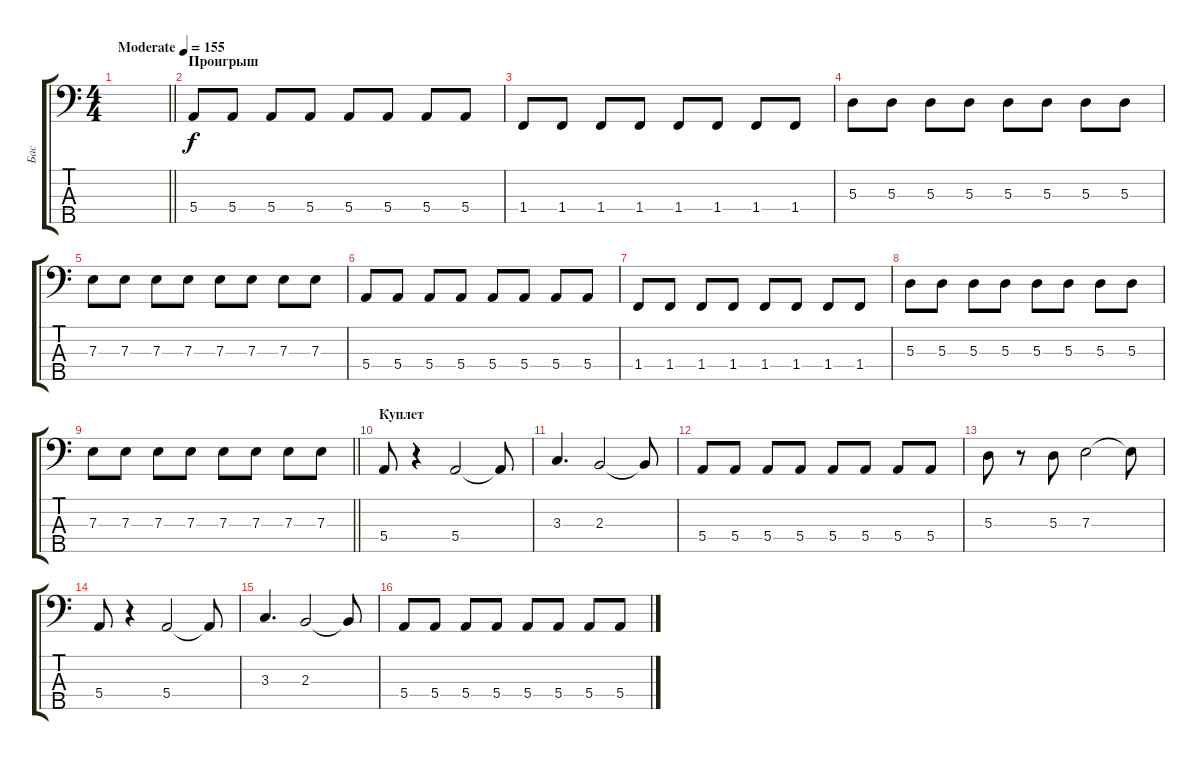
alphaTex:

\track ("Бас" "Бас") {instrument electricbassfinger}
\staff {score tabs}
\tuning (G2 D2 A1 E1 B0) {hide}
\ts (4 4)
\tempo (155 "Moderate")
\clef f4
\barLineRight lightlight
\ks c
|
\section ("" "Проигрыш")
5.4.8 5.4.8 5.4.8 5.4.8 5.4.8 5.4.8 5.4.8 5.4.8 |
1.4.8 1.4.8 1.4.8 1.4.8 1.4.8 1.4.8 1.4.8 1.4.8 |
5.3.8 5.3.8 5.3.8 5.3.8 5.3.8 5.3.8 5.3.8 5.3.8 |
7.3.8 7.3.8 7.3.8 7.3.8 7.3.8 7.3.8 7.3.8 7.3.8 |
5.4.8 5.4.8 5.4.8 5.4.8 5.4.8 5.4.8 5.4.8 5.4.8 |
1.4.8 1.4.8 1.4.8 1.4.8 1.4.8 1.4.8 1.4.8 1.4.8 |
5.3.8 5.3.8 5.3.8 5.3.8 5.3.8 5.3.8 5.3.8 5.3.8 |
\barLineRight lightlight
7.3.8 7.3.8 7.3.8 7.3.8 7.3.8 7.3.8 7.3.8 7.3.8 |
\section ("" "Куплет")
5.4.8 r.4 5.4.2 5.4{t}.8 |
3.3.4{d} 2.3.2 2.3{t}.8 |
5.4.8 5.4.8 5.4.8 5.4.8 5.4.8 5.4.8 5.4.8 5.4.8 |
5.3.8 r.8 5.3.8 7.3.2 7.3{t}.8 |
5.4.8 r.4 5.4.2 5.4{t}.8 |
3.3.4{d} 2.3.2 2.3{t}.8 |
5.4.8 5.4.8 5.4.8 5.4.8 5.4.8 5.4.8 5.4.8 5.4.8
